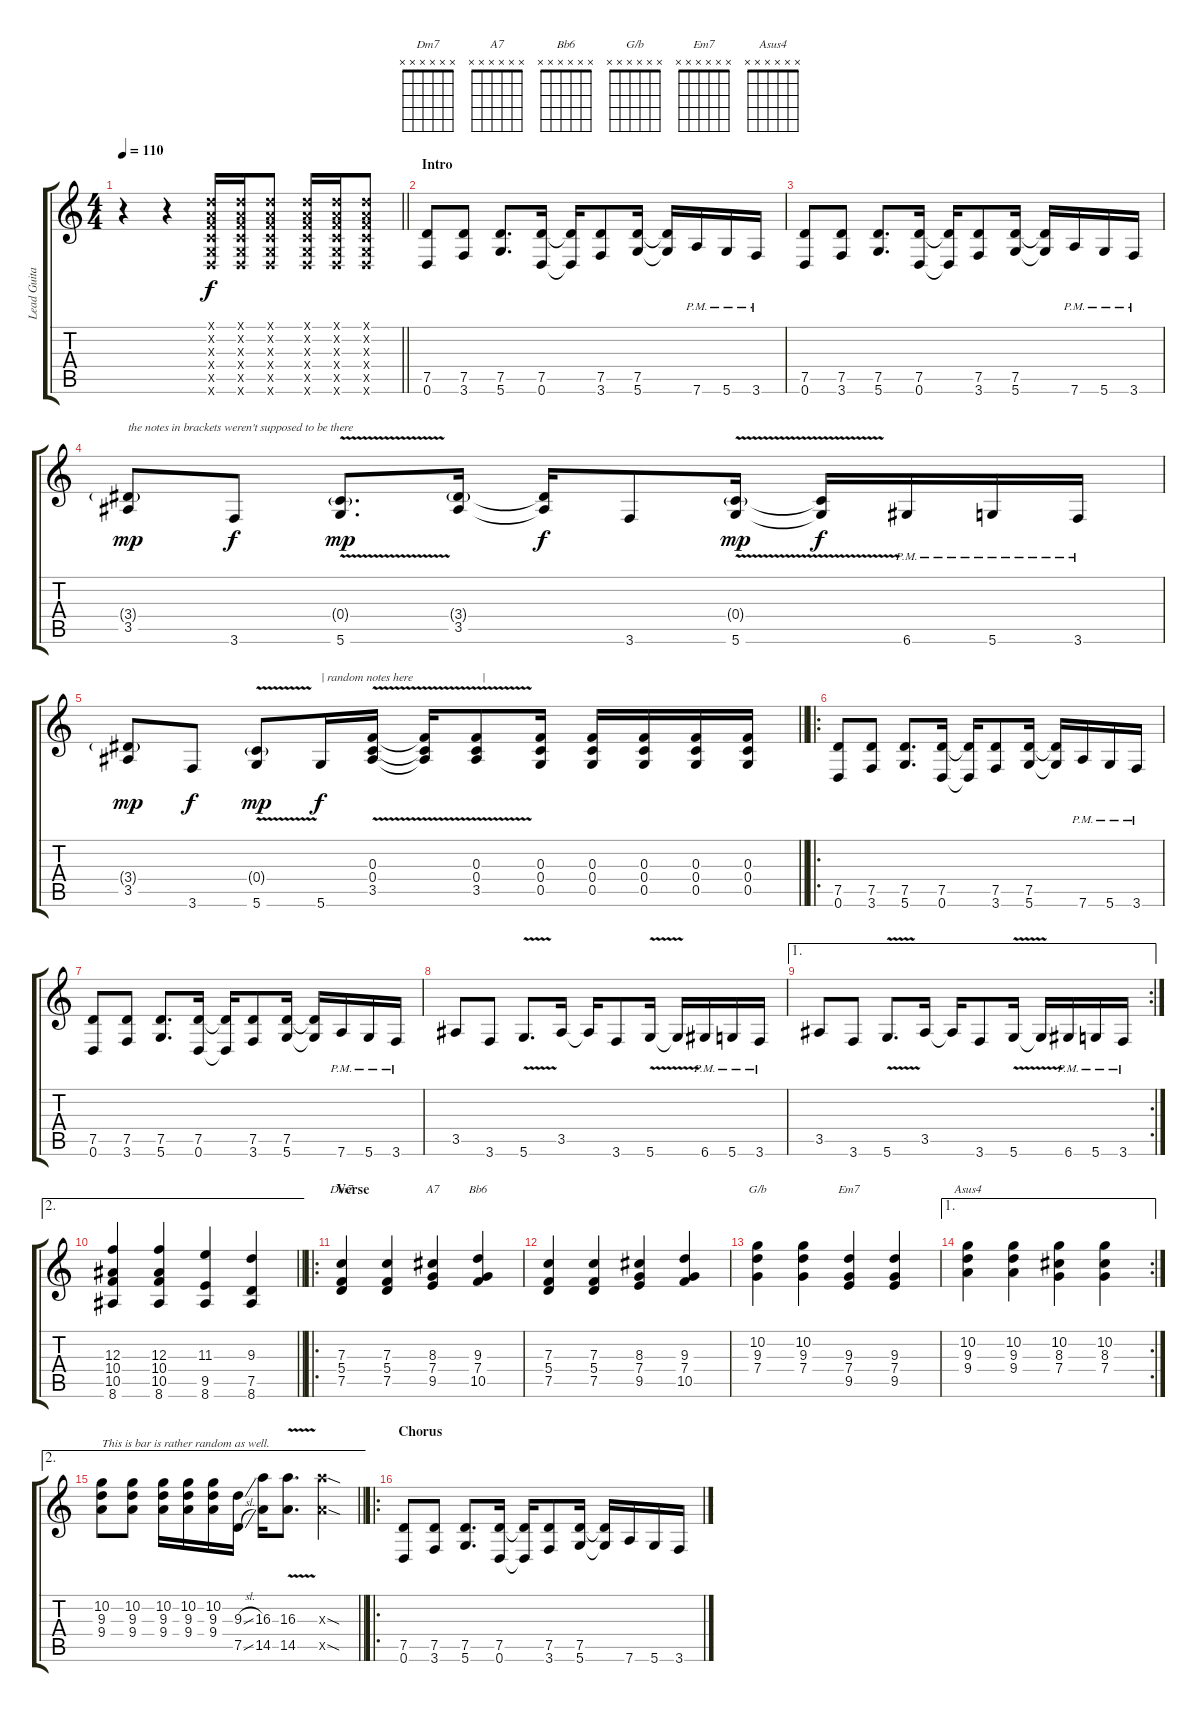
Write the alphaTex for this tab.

\track ("Lead Guitar" "Lead Guita") {instrument overdrivenguitar}
\staff {score tabs}
\tuning (D4 A3 F3 C3 G2 D2) {hide}
\chord ("Dm7" x x x x x x)
\chord ("A7" x x x x x x)
\chord ("Bb6" x x x x x x)
\chord ("G/b" x x x x x x)
\chord ("Em7" x x x x x x)
\chord ("Asus4" x x x x x x)
\ts (4 4)
\tempo 110
\clef g2
\barLineRight lightlight
\ks c
r.4{dy f instrument overdrivenguitar} r.4 (0.1{x} 0.2{x} 0.3{x} 0.4{x} 0.5{x} 0.6{x}).16 (0.1{x} 0.2{x} 0.3{x} 0.4{x} 0.5{x} 0.6{x}).16 (0.1{x} 0.2{x} 0.3{x} 0.4{x} 0.5{x} 0.6{x}).8 (0.1{x} 0.2{x} 0.3{x} 0.4{x} 0.5{x} 0.6{x}).16 (0.1{x} 0.2{x} 0.3{x} 0.4{x} 0.5{x} 0.6{x}).16 (0.1{x} 0.2{x} 0.3{x} 0.4{x} 0.5{x} 0.6{x}).8 |
\section ("" "Intro")
(7.5 0.6).8 (7.5 3.6).8 (7.5 5.6).8{d} (7.5 0.6).16 (7.5{t} 0.6{t}).16 (7.5 3.6).8 (7.5 5.6).16 (7.5{t} 5.6{t}).16 7.6{pm}.16 5.6{pm}.16 3.6{pm}.16 |
(7.5 0.6).8 (7.5 3.6).8 (7.5 5.6).8{d} (7.5 0.6).16 (7.5{t} 0.6{t}).16 (7.5 3.6).8 (7.5 5.6).16 (7.5{t} 5.6{t}).16 7.6{pm}.16 5.6{pm}.16 3.6{pm}.16 |
(3.4{g} 3.5).8{txt "the notes in brackets weren't supposed to be there" dy mp} 3.6.8{dy f} (0.4{g} 5.6{v}).8{d dy mp} (3.4{g} 3.5).16 (3.4{t} 3.5{t}).16{dy f} 3.6.8 (0.4{g} 5.6{v}).16{dy mp} (0.4{t} 5.6{t}).16{dy f} 6.6{pm}.16 5.6{pm}.16 3.6{pm}.16 |
\barLineRight lightlight
(3.4{g} 3.5).8{dy mp} 3.6.8{dy f} (0.4{g} 5.6{v}).8{dy mp} 5.6.16{txt "| random notes here                       |" dy f} (0.3 0.4 3.5{v}).16 (0.3{t} 0.4{t} 3.5{t}).16 (0.3 0.4 3.5{v}).8 (0.3 0.4 0.5).16 (0.3 0.4 0.5).16 (0.3 0.4 0.5).16 (0.3 0.4 0.5).16 (0.3 0.4 0.5).16 |
\ro
(7.5 0.6).8 (7.5 3.6).8 (7.5 5.6).8{d} (7.5 0.6).16 (7.5{t} 0.6{t}).16 (7.5 3.6).8 (7.5 5.6).16 (7.5{t} 5.6{t}).16 7.6{pm}.16 5.6{pm}.16 3.6{pm}.16 |
(7.5 0.6).8 (7.5 3.6).8 (7.5 5.6).8{d} (7.5 0.6).16 (7.5{t} 0.6{t}).16 (7.5 3.6).8 (7.5 5.6).16 (7.5{t} 5.6{t}).16 7.6{pm}.16 5.6{pm}.16 3.6{pm}.16 |
3.5.8 3.6.8 5.6{v}.8{d} 3.5.16 3.5{t}.16 3.6.8 5.6{v}.16 5.6{t}.16 6.6{pm}.16 5.6{pm}.16 3.6{pm}.16 |
\ae 1
\rc 2
3.5.8 3.6.8 5.6{v}.8{d} 3.5.16 3.5{t}.16 3.6.8 5.6{v}.16 5.6{t}.16 6.6{pm}.16 5.6{pm}.16 3.6{pm}.16 |
\ae 2
\barLineRight lightlight
(12.3 10.4 10.5 8.6).4 (12.3 10.4 10.5 8.6).4 (11.3 9.5 8.6).4 (9.3 7.5 8.6).4 |
\ro
\section ("" "Verse")
(7.3 5.4 7.5).4{ch "Dm7" instrument electricguitarclean} (7.3 5.4 7.5).4 (8.3 7.4 9.5).4{ch "A7"} (9.3 7.4 10.5).4{ch "Bb6"} |
(7.3 5.4 7.5).4 (7.3 5.4 7.5).4 (8.3 7.4 9.5).4 (9.3 7.4 10.5).4 |
(10.2 9.3 7.4).4{ch "G/b"} (10.2 9.3 7.4).4 (9.3 7.4 9.5).4{ch "Em7"} (9.3 7.4 9.5).4 |
\ae 1
\rc 2
(10.2 9.3 9.4).4{ch "Asus4"} (10.2 9.3 9.4).4 (10.2 8.3 7.4).4 (10.2 8.3 7.4).4 |
\ae 2
\barLineRight lightlight
(10.2 9.3 9.4).8{txt "This is bar is rather random as well." instrument overdrivenguitar} (10.2 9.3 9.4).8 (10.2 9.3 9.4).16 (10.2 9.3 9.4).16 (10.2 9.3 9.4).16 (9.3{sl} 7.5{sl}).16 (16.3 14.5).16 (16.3 14.5{v}).8{d} (16.3{sod x} 14.5{sod x}).4 |
\ro
\section ("" "Chorus")
(7.5 0.6).8 (7.5 3.6).8 (7.5 5.6).8{d} (7.5 0.6).16 (7.5{t} 0.6{t}).16 (7.5 3.6).8 (7.5 5.6).16 (7.5{t} 5.6{t}).16 7.6.16 5.6.16 3.6.16
